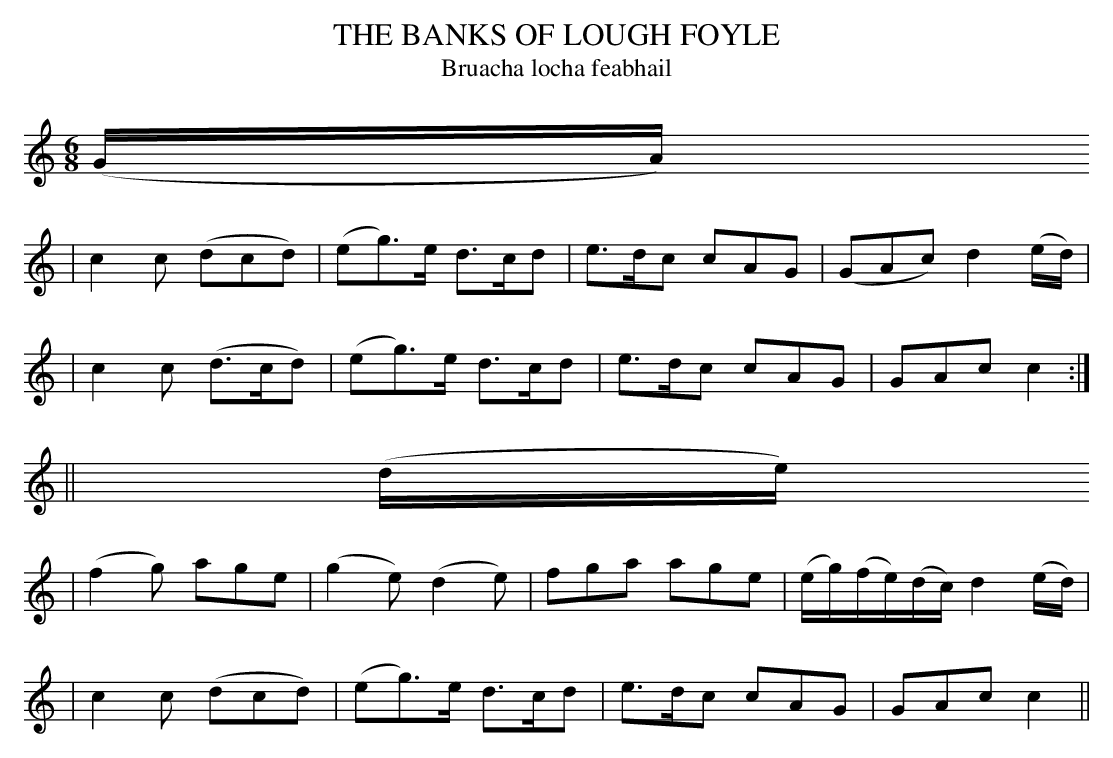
X:1
T: THE BANKS OF LOUGH FOYLE
T: Bruacha locha feabhail
M: 6/8
L: 1/8
K: C
(G/A/)
| c2c (dcd) | (eg)>e d>cd | e>dc cAG | (GAc) d2(e/d/) |
| c2c (d>cd) | (eg)>e d>cd | e>dc cAG | GAc c2 :|
|| (d/e/)
| (f2g) age | (g2e) (d2e) | fga age | (e/g/)(f/e/)(d/c/)  d2(e/d/) |
| c2c (dcd) | (eg)>e d>cd | e>dc cAG | GAc c2 ||
